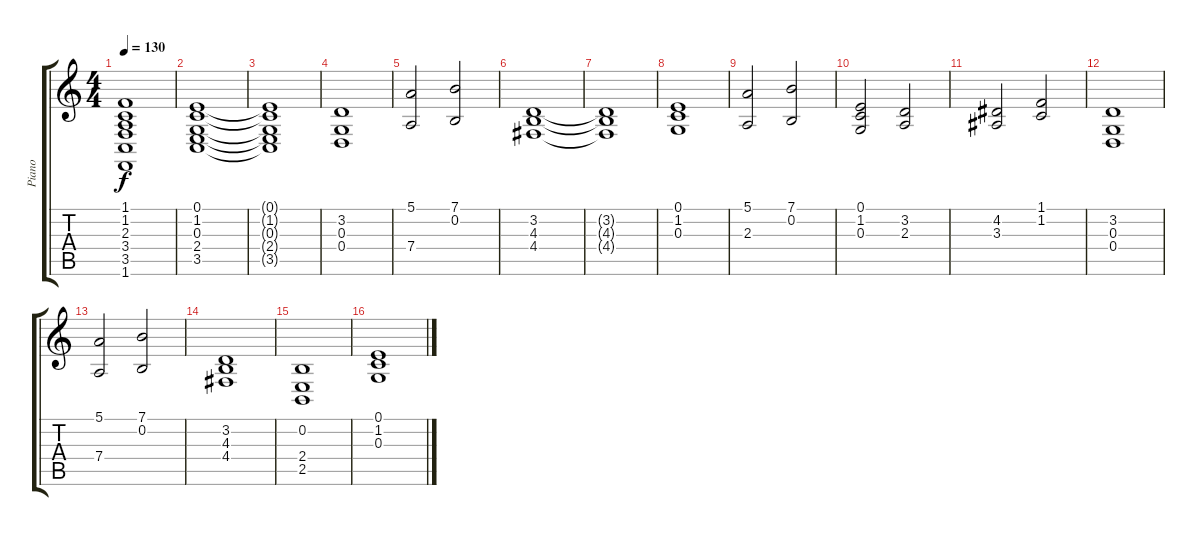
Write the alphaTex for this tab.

\track ("Piano" "Piano") {instrument acousticgrandpiano}
\staff {score tabs}
\tuning (E4 B3 G3 D3 A2 E2) {hide}
\ts (4 4)
\tempo 130
\clef g2
\ks c
(1.1{t} 1.2{t} 2.3{t} 3.4{t} 3.5{t} 1.6{t}).1{dy f} |
(0.1 1.2 0.3 2.4 3.5).1 |
(0.1{t} 1.2{t} 0.3{t} 2.4{t} 3.5{t}).1 |
(3.2 0.3 0.4).1{instrument acousticgrandpiano} |
(5.1 7.4).2 (7.1 0.2).2 |
(3.2 4.3 4.4).1 |
(3.2{t} 4.3{t} 4.4{t}).1 |
(0.1 1.2 0.3).1 |
(5.1 2.3).2 (7.1 0.2).2 |
(0.1 1.2 0.3).2 (3.2 2.3).2 |
(4.2 3.3).2 (1.1 1.2).2 |
(3.2 0.3 0.4).1 |
(5.1 7.4).2 (7.1 0.2).2 |
(3.2 4.3 4.4).1 |
(0.2 2.4 2.5).1 |
(0.1 1.2 0.3).1
